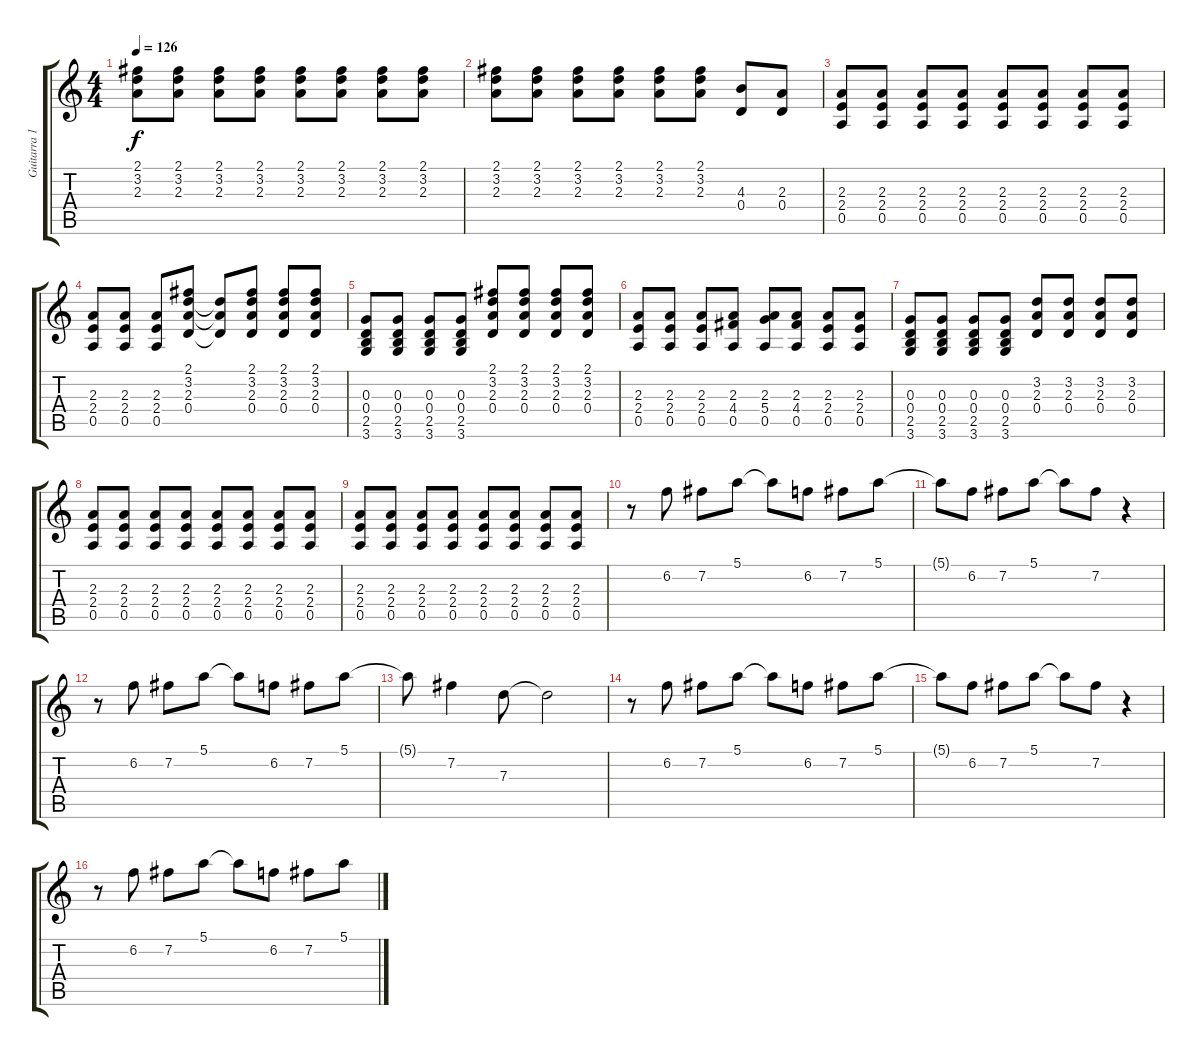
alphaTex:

\track ("Guitarra 1" "Guitarra 1") {instrument overdrivenguitar}
\staff {score tabs}
\tuning (E4 B3 G3 D3 A2 E2) {hide}
\ts (4 4)
\tempo 126
\clef g2
\ks c
(2.1 3.2 2.3).8{dy f} (2.1 3.2 2.3).8 (2.1 3.2 2.3).8 (2.1 3.2 2.3).8 (2.1 3.2 2.3).8 (2.1 3.2 2.3).8 (2.1 3.2 2.3).8 (2.1 3.2 2.3).8 |
(2.1 3.2 2.3).8 (2.1 3.2 2.3).8 (2.1 3.2 2.3).8 (2.1 3.2 2.3).8 (2.1 3.2 2.3).8 (2.1 3.2 2.3).8 (4.3 0.4).8 (2.3 0.4).8 |
(2.3 2.4 0.5).8 (2.3 2.4 0.5).8 (2.3 2.4 0.5).8 (2.3 2.4 0.5).8 (2.3 2.4 0.5).8 (2.3 2.4 0.5).8 (2.3 2.4 0.5).8 (2.3 2.4 0.5).8 |
(2.3 2.4 0.5).8 (2.3 2.4 0.5).8 (2.3 2.4 0.5).8 (2.1 3.2 2.3 0.4).8 (3.2{t} 2.3{t} 0.4{t}).8 (2.1 3.2 2.3 0.4).8 (2.1 3.2 2.3 0.4).8 (2.1 3.2 2.3 0.4).8 |
(0.3 0.4 2.5 3.6).8 (0.3 0.4 2.5 3.6).8 (0.3 0.4 2.5 3.6).8 (0.3 0.4 2.5 3.6).8 (2.1 3.2 2.3 0.4).8 (2.1 3.2 2.3 0.4).8 (2.1 3.2 2.3 0.4).8 (2.1 3.2 2.3 0.4).8 |
(2.3 2.4 0.5).8 (2.3 2.4 0.5).8 (2.3 2.4 0.5).8 (2.3 4.4 0.5).8 (2.3 5.4 0.5).8 (2.3 4.4 0.5).8 (2.3 2.4 0.5).8 (2.3 2.4 0.5).8 |
(0.3 0.4 2.5 3.6).8 (0.3 0.4 2.5 3.6).8 (0.3 0.4 2.5 3.6).8 (0.3 0.4 2.5 3.6).8 (3.2 2.3 0.4).8 (3.2 2.3 0.4).8 (3.2 2.3 0.4).8 (3.2 2.3 0.4).8 |
(2.3 2.4 0.5).8 (2.3 2.4 0.5).8 (2.3 2.4 0.5).8 (2.3 2.4 0.5).8 (2.3 2.4 0.5).8 (2.3 2.4 0.5).8 (2.3 2.4 0.5).8 (2.3 2.4 0.5).8 |
(2.3 2.4 0.5).8 (2.3 2.4 0.5).8 (2.3 2.4 0.5).8 (2.3 2.4 0.5).8 (2.3 2.4 0.5).8 (2.3 2.4 0.5).8 (2.3 2.4 0.5).8 (2.3 2.4 0.5).8 |
r.8{volume 15 instrument electricguitarclean} 6.2.8 7.2.8 5.1.8 5.1{t}.8 6.2.8 7.2.8 5.1.8 |
5.1{t}.8 6.2.8 7.2.8 5.1.8 5.1{t}.8 7.2.8 r.4 |
r.8 6.2.8 7.2.8 5.1.8 5.1{t}.8 6.2.8 7.2.8 5.1.8 |
5.1{t}.8 7.2.4 7.3.8 7.3{t}.2 |
r.8 6.2.8 7.2.8 5.1.8 5.1{t}.8 6.2.8 7.2.8 5.1.8 |
5.1{t}.8 6.2.8 7.2.8 5.1.8 5.1{t}.8 7.2.8 r.4 |
r.8 6.2.8 7.2.8 5.1.8 5.1{t}.8 6.2.8 7.2.8 5.1.8
